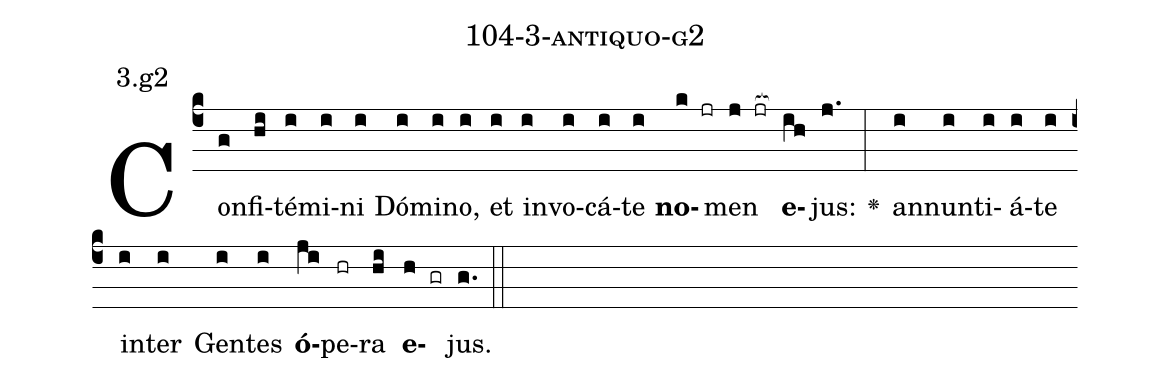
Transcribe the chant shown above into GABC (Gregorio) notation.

name: 104-3-antiquo-g2;
annotation: 3.g2;
%%
(c4)Con(g)fi(hi)té(i)mi(i)ni(i) Dó(i)mi(i)no,(i) et(i) in(i)vo(i)cá(i)te(i) <b>no</b>(k jr)men(j jr[ocb:1{]) <b>e</b>(ih[ocb:0}])jus:(j.) <v>\greheightstar</v>(:) an(i)nun(i)ti(i)á(i)te(i) in(i)ter(i) Gen(i)tes(i) <b>ó</b>(ji)pe(hr)ra(hi) <b>e</b>(h gr)jus.(g.) (::)


%E(i) u(i) o(ji) u(hi) a(h) e.(g.) (::)
